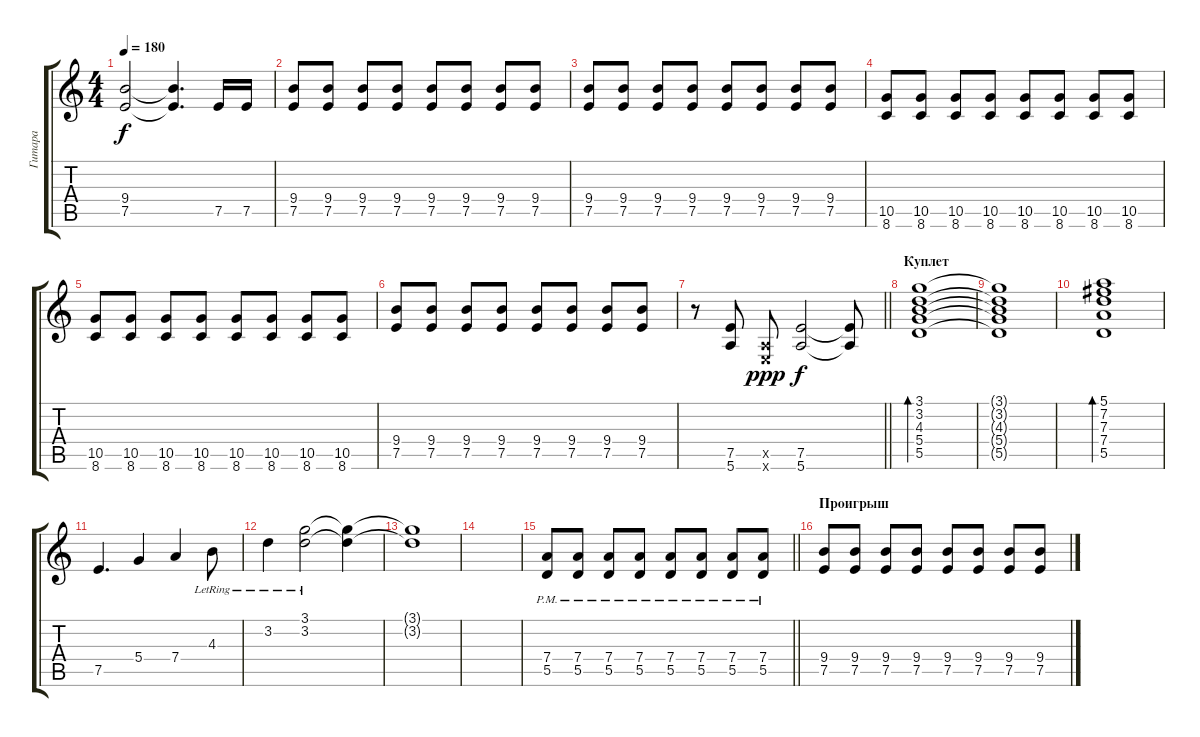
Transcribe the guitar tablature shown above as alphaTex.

\track ("Гитара" "Гитара") {instrument distortionguitar}
\staff {score tabs}
\tuning (E4 B3 G3 D3 A2 E2) {hide}
\ts (4 4)
\tempo 180
\clef g2
\ks c
(9.4 7.5).2{dy f} (9.4{t} 7.5{t}).4{d} 7.5.16 7.5.16 |
(9.4 7.5).8 (9.4 7.5).8 (9.4 7.5).8 (9.4 7.5).8 (9.4 7.5).8 (9.4 7.5).8 (9.4 7.5).8 (9.4 7.5).8 |
(9.4 7.5).8 (9.4 7.5).8 (9.4 7.5).8 (9.4 7.5).8 (9.4 7.5).8 (9.4 7.5).8 (9.4 7.5).8 (9.4 7.5).8 |
(10.5 8.6).8 (10.5 8.6).8 (10.5 8.6).8 (10.5 8.6).8 (10.5 8.6).8 (10.5 8.6).8 (10.5 8.6).8 (10.5 8.6).8 |
(10.5 8.6).8 (10.5 8.6).8 (10.5 8.6).8 (10.5 8.6).8 (10.5 8.6).8 (10.5 8.6).8 (10.5 8.6).8 (10.5 8.6).8 |
(9.4 7.5).8 (9.4 7.5).8 (9.4 7.5).8 (9.4 7.5).8 (9.4 7.5).8 (9.4 7.5).8 (9.4 7.5).8 (9.4 7.5).8 |
\barLineRight lightlight
r.8 (7.5 5.6).8 (0.5{x} 0.6{x}).8{dy ppp} (7.5 5.6).2{dy f} (7.5{t} 5.6{t}).8 |
\section ("" "Куплет")
(3.1 3.2 4.3 5.4 5.5).1{bd 480 instrument electricguitarclean} |
(3.1{t} 3.2{t} 4.3{t} 5.4{t} 5.5{t}).1 |
(5.1 7.2 7.3 7.4 5.5).1{bd 480} |
7.5.4{d} 5.4.4 7.4.4 4.3{lr}.8 |
3.2{lr}.4 (3.1{lr} 3.2{lr}).2 (3.1{t} 3.2{t}).4 |
(3.1{t} 3.2{t}).1 |
|
\barLineRight lightlight
(7.4{pm} 5.5{pm}).8{instrument distortionguitar} (7.4{pm} 5.5{pm}).8 (7.4{pm} 5.5{pm}).8 (7.4{pm} 5.5{pm}).8 (7.4{pm} 5.5{pm}).8 (7.4{pm} 5.5{pm}).8 (7.4{pm} 5.5{pm}).8 (7.4{pm} 5.5{pm}).8 |
\section ("" "Проигрыш")
(9.4 7.5).8 (9.4 7.5).8 (9.4 7.5).8 (9.4 7.5).8 (9.4 7.5).8 (9.4 7.5).8 (9.4 7.5).8 (9.4 7.5).8
